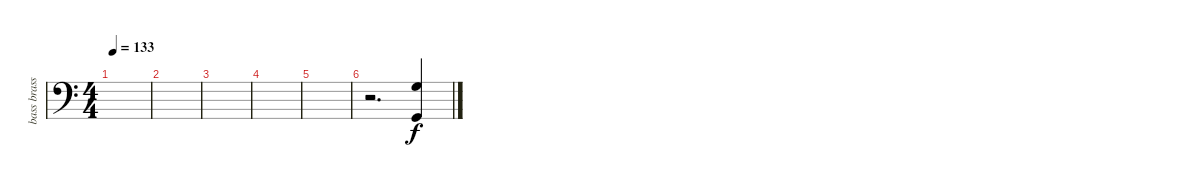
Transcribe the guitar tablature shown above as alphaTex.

\track ("bass brass" "bass brass") {instrument brasssection}
\staff {score}
\tuning (G2 D2 A1 E1 B0) {hide}
\ts (4 4)
\tempo 133
\clef f4
\ks c
|
|
|
|
|
r.2{d} (0.1 17.2).4
